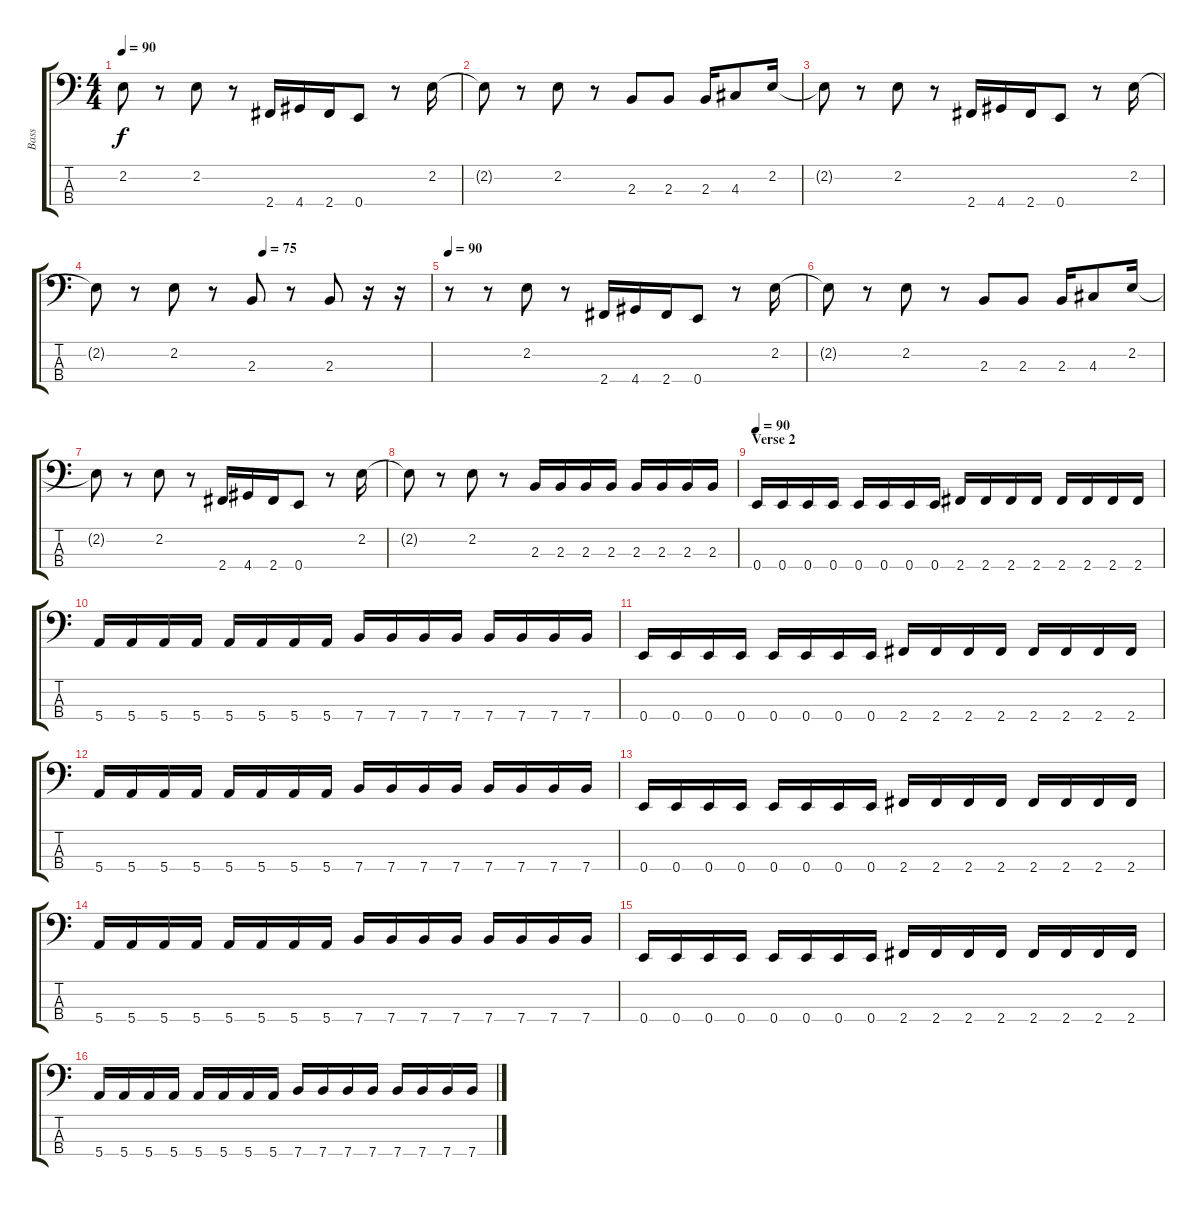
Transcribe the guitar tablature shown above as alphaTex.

\track ("Bass" "Bass") {instrument electricbassfinger}
\staff {score tabs}
\tuning (G2 D2 A1 E1) {hide}
\ts (4 4)
\tempo 90
\clef f4
\ks c
2.2{t}.8{dy f} r.8 2.2.8 r.8 2.4.16 4.4.16 2.4.16 0.4.8 r.8 2.2.16 |
2.2{t}.8 r.8 2.2.8 r.8 2.3.8 2.3.8 2.3.16 4.3.8 2.2.16 |
2.2{t}.8 r.8 2.2.8 r.8 2.4.16 4.4.16 2.4.16 0.4.8 r.8 2.2.16 |
\tempo (75 0.5)
2.2{t}.8 r.8 2.2.8 r.8 2.3.8 r.8 2.3.8 r.16 r.16 |
\tempo 90
r.8 r.8 2.2.8 r.8 2.4.16 4.4.16 2.4.16 0.4.8 r.8 2.2.16 |
2.2{t}.8 r.8 2.2.8 r.8 2.3.8 2.3.8 2.3.16 4.3.8 2.2.16 |
2.2{t}.8 r.8 2.2.8 r.8 2.4.16 4.4.16 2.4.16 0.4.8 r.8 2.2.16 |
2.2{t}.8 r.8 2.2.8 r.8 2.3.16 2.3.16 2.3.16 2.3.16 2.3.16 2.3.16 2.3.16 2.3.16 |
\section ("" "Verse 2")
\tempo 90
0.4.16 0.4.16 0.4.16 0.4.16 0.4.16 0.4.16 0.4.16 0.4.16 2.4.16 2.4.16 2.4.16 2.4.16 2.4.16 2.4.16 2.4.16 2.4.16 |
5.4.16 5.4.16 5.4.16 5.4.16 5.4.16 5.4.16 5.4.16 5.4.16 7.4.16 7.4.16 7.4.16 7.4.16 7.4.16 7.4.16 7.4.16 7.4.16 |
0.4.16 0.4.16 0.4.16 0.4.16 0.4.16 0.4.16 0.4.16 0.4.16 2.4.16 2.4.16 2.4.16 2.4.16 2.4.16 2.4.16 2.4.16 2.4.16 |
5.4.16 5.4.16 5.4.16 5.4.16 5.4.16 5.4.16 5.4.16 5.4.16 7.4.16 7.4.16 7.4.16 7.4.16 7.4.16 7.4.16 7.4.16 7.4.16 |
0.4.16 0.4.16 0.4.16 0.4.16 0.4.16 0.4.16 0.4.16 0.4.16 2.4.16 2.4.16 2.4.16 2.4.16 2.4.16 2.4.16 2.4.16 2.4.16 |
5.4.16 5.4.16 5.4.16 5.4.16 5.4.16 5.4.16 5.4.16 5.4.16 7.4.16 7.4.16 7.4.16 7.4.16 7.4.16 7.4.16 7.4.16 7.4.16 |
0.4.16 0.4.16 0.4.16 0.4.16 0.4.16 0.4.16 0.4.16 0.4.16 2.4.16 2.4.16 2.4.16 2.4.16 2.4.16 2.4.16 2.4.16 2.4.16 |
5.4.16 5.4.16 5.4.16 5.4.16 5.4.16 5.4.16 5.4.16 5.4.16 7.4.16 7.4.16 7.4.16 7.4.16 7.4.16 7.4.16 7.4.16 7.4.16
